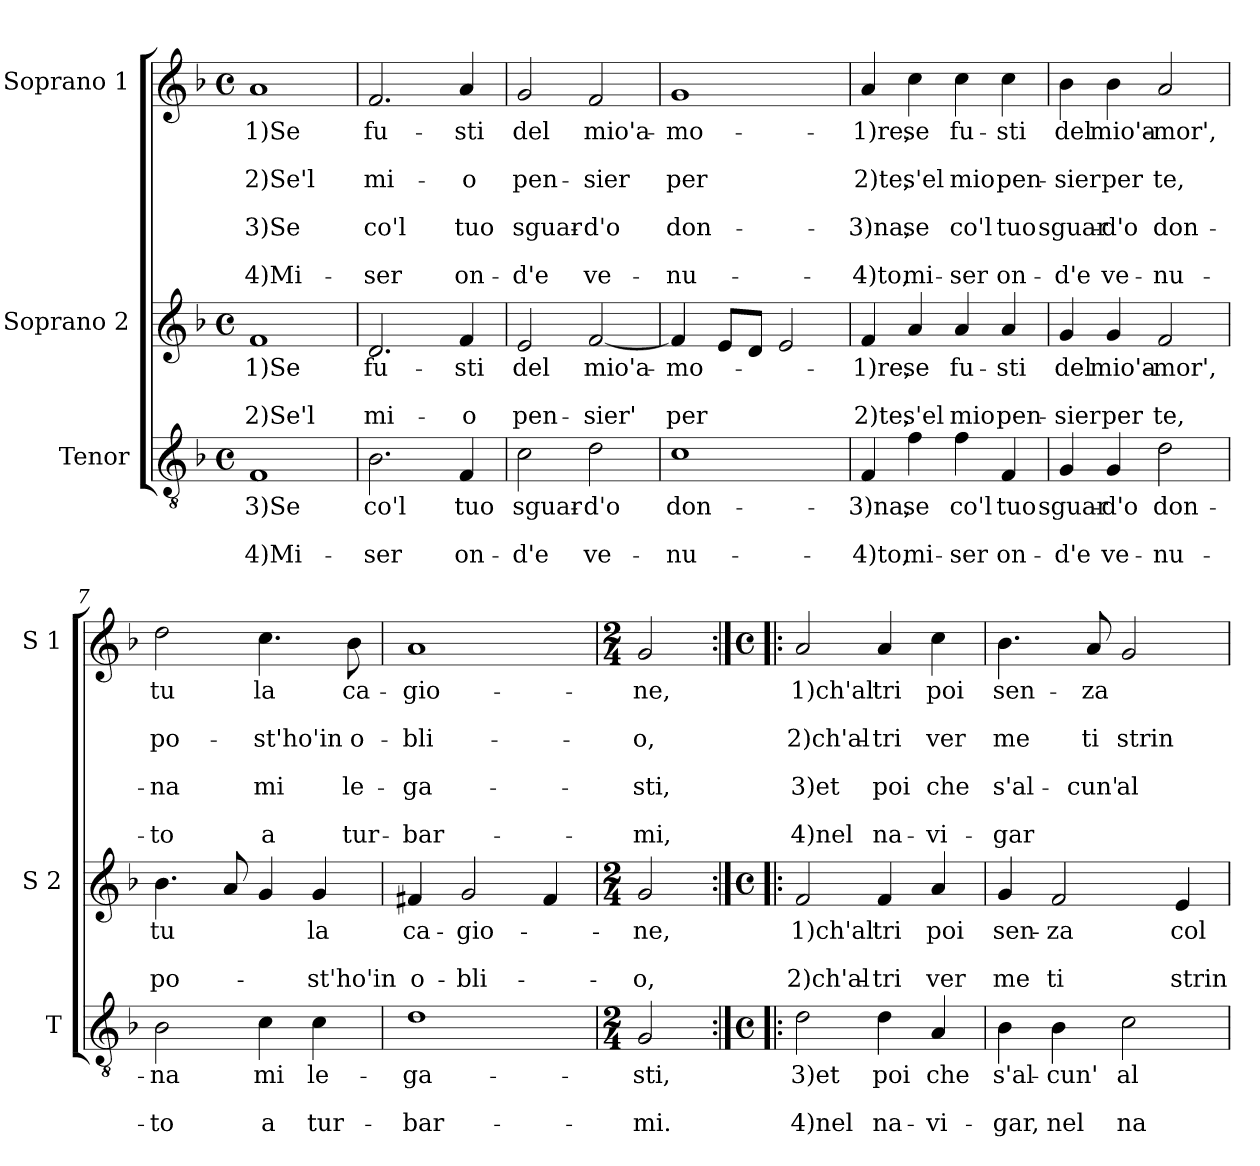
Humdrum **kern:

**kern	**text	**text	**text	**kern	**text	**text	**text	**kern	**text	**text	**text	**text	**text	**text	**text
*part3	*part3	*part3	*part3	*part2	*part2	*part2	*part2	*part1	*part1	*part1	*part1	*part1	*part1	*part1	*part1
*staff3	*staff3	*staff3	*staff3	*staff2	*staff2	*staff2	*staff2	*staff1	*staff1	*staff1	*staff1	*staff1	*staff1	*staff1	*staff1
*I"Tenor	*	*	*	*I"Soprano 2	*	*	*	*I"Soprano 1	*	*	*	*	*	*	*
*I'T	*	*	*	*I'S 2	*	*	*	*I'S 1	*	*	*	*	*	*	*
*clefGv2	*	*	*	*clefG2	*	*	*	*clefG2	*	*	*	*	*	*	*
*k[b-]	*	*	*	*k[b-]	*	*	*	*k[b-]	*	*	*	*	*	*	*
*F:	*	*	*	*F:	*	*	*	*F:	*	*	*	*	*	*	*
*M4/4	*	*	*	*M4/4	*	*	*	*M4/4	*	*	*	*	*	*	*
*met(c)	*	*	*	*met(c)	*	*	*	*met(c)	*	*	*	*	*	*	*
=1	=1	=1	=1	=1	=1	=1	=1	=1	=1	=1	=1	=1	=1	=1	=1
!	!LO:LY:b	!	!LO:LY:b	!	!LO:LY:b	!	!LO:LY:b	!	!LO:LY:b	!	!LO:LY:b	!	!LO:LY:b	!	!LO:LY:b
1F	3)Se	.	4)Mi-	1f	1)Se	.	2)Se'l	1a	1)Se	.	2)Se'l	.	3)Se	.	4)Mi-
=2	=2	=2	=2	=2	=2	=2	=2	=2	=2	=2	=2	=2	=2	=2	=2
!	!LO:LY:b	!	!LO:LY:b	!	!LO:LY:b	!	!LO:LY:b	!	!LO:LY:b	!	!LO:LY:b	!	!LO:LY:b	!	!LO:LY:b
2.B-\	co'l	.	-ser	2.d/	fu-	.	mi-	2.f/	fu-	.	mi-	.	co'l	.	-ser
!	!LO:LY:b	!	!LO:LY:b	!	!LO:LY:b	!	!LO:LY:b	!	!LO:LY:b	!	!LO:LY:b	!	!LO:LY:b	!	!LO:LY:b
4F/	tuo	.	on-	4f/	-sti	.	-o	4a/	-sti	.	-o	.	tuo	.	on-
=3	=3	=3	=3	=3	=3	=3	=3	=3	=3	=3	=3	=3	=3	=3	=3
!	!LO:LY:b	!	!LO:LY:b	!	!LO:LY:b	!	!LO:LY:b	!	!LO:LY:b	!	!LO:LY:b	!	!LO:LY:b	!	!LO:LY:b
2c\	sguar-	.	-d'e	2e/	del	.	pen-	2g/	del	.	pen-	.	sguar-	.	-d'e
!	!LO:LY:b	!	!LO:LY:b	!	!LO:LY:b	!	!LO:LY:b	!	!LO:LY:b	!	!LO:LY:b	!	!LO:LY:b	!	!LO:LY:b
2d\	-d'o	.	ve-	[2f/	mio'a-	.	-sier'	2f/	mio'a-	.	-sier	.	-d'o	.	ve-
=4	=4	=4	=4	=4	=4	=4	=4	=4	=4	=4	=4	=4	=4	=4	=4
!	!LO:LY:b	!	!LO:LY:b	!	!LO:LY:b	!	!LO:LY:b	!	!LO:LY:b	!	!LO:LY:b	!	!LO:LY:b	!	!LO:LY:b
1c	don-	.	-nu-	4f/]	-mo-	.	per	1g	-mo-	.	per	.	don-	.	-nu-
.	.	.	.	8e/L	.	.	.	.	.	.	.	.	.	.	.
.	.	.	.	8d/J	.	.	.	.	.	.	.	.	.	.	.
.	.	.	.	2e/	.	.	.	.	.	.	.	.	.	.	.
!!LO:LB:g=z
=5	=5	=5	=5	=5	=5	=5	=5	=5	=5	=5	=5	=5	=5	=5	=5
!	!LO:LY:b	!	!LO:LY:b	!	!LO:LY:b	!	!LO:LY:b	!	!LO:LY:b	!	!LO:LY:b	!	!LO:LY:b	!	!LO:LY:b
4F/	-3)na,	.	-4)to,	4f/	-1)re,	.	2)te,	4a/	-1)re,	.	2)te,	.	-3)na,	.	-4)to,
!	!LO:LY:b	!	!LO:LY:b	!	!LO:LY:b	!	!LO:LY:b	!	!LO:LY:b	!	!LO:LY:b	!	!LO:LY:b	!	!LO:LY:b
4f\	se	.	mi-	4a/	se	.	s'el	4cc\	se	.	s'el	.	se	.	mi-
!	!LO:LY:b	!	!LO:LY:b	!	!LO:LY:b	!	!LO:LY:b	!	!LO:LY:b	!	!LO:LY:b	!	!LO:LY:b	!	!LO:LY:b
4f\	co'l	.	-ser	4a/	fu-	.	mio	4cc\	fu-	.	mio	.	co'l	.	-ser
!	!LO:LY:b	!	!LO:LY:b	!	!LO:LY:b	!	!LO:LY:b	!	!LO:LY:b	!	!LO:LY:b	!	!LO:LY:b	!	!LO:LY:b
4F/	tuo	.	on-	4a/	-sti	.	pen-	4cc\	-sti	.	pen-	.	tuo	.	on-
=6	=6	=6	=6	=6	=6	=6	=6	=6	=6	=6	=6	=6	=6	=6	=6
!	!LO:LY:b	!	!LO:LY:b	!	!LO:LY:b	!	!LO:LY:b	!	!LO:LY:b	!	!LO:LY:b	!	!LO:LY:b	!	!LO:LY:b
4G/	sguar-	.	-d'e	4g/	del	.	-sier	4b-\	del	.	-sier	.	sguar-	.	-d'e
!	!LO:LY:b	!	!LO:LY:b	!	!LO:LY:b	!	!LO:LY:b	!	!LO:LY:b	!	!LO:LY:b	!	!LO:LY:b	!	!LO:LY:b
4G/	-d'o	.	ve-	4g/	mio'a-	.	per	4b-\	mio'a-	.	per	.	-d'o	.	ve-
!	!LO:LY:b	!	!LO:LY:b	!	!LO:LY:b	!	!LO:LY:b	!	!LO:LY:b	!	!LO:LY:b	!	!LO:LY:b	!	!LO:LY:b
2d\	don-	.	-nu-	2f/	-mor',	.	te,	2a/	-mor',	.	te,	.	don-	.	-nu-
=7	=7	=7	=7	=7	=7	=7	=7	=7	=7	=7	=7	=7	=7	=7	=7
!	!LO:LY:b	!	!LO:LY:b	!	!LO:LY:b	!	!LO:LY:b	!	!LO:LY:b	!	!LO:LY:b	!	!LO:LY:b	!	!LO:LY:b
2B-\	-na	.	-to	4.b-\	tu	.	po-	2dd\	tu	.	po-	.	-na	.	-to
.	.	.	.	8a/	.	.	.	.	.	.	.	.	.	.	.
!	!LO:LY:b	!	!LO:LY:b	!	!	!	!	!	!LO:LY:b	!	!LO:LY:b	!	!LO:LY:b	!	!LO:LY:b
4c\	mi	.	a	4g/	.	.	.	4.cc\	la	.	-st'ho'in	.	mi	.	a
!	!LO:LY:b	!	!LO:LY:b	!	!LO:LY:b	!	!LO:LY:b	!	!	!	!	!	!	!	!
4c\	le-	.	tur-	4g/	la	.	-st'ho'in	.	.	.	.	.	.	.	.
!	!	!	!	!	!	!	!	!	!LO:LY:b	!	!LO:LY:b	!	!LO:LY:b	!	!LO:LY:b
.	.	.	.	.	.	.	.	8b-\	ca-	.	o-	.	le-	.	tur-
=8	=8	=8	=8	=8	=8	=8	=8	=8	=8	=8	=8	=8	=8	=8	=8
!	!LO:LY:b	!	!LO:LY:b	!	!LO:LY:b	!	!LO:LY:b	!	!LO:LY:b	!	!LO:LY:b	!	!LO:LY:b	!	!LO:LY:b
1d	-ga-	.	-bar-	4f#X/	ca-	.	o-	1a	-gio-	.	-bli-	.	-ga-	.	-bar-
!	!	!	!	!	!LO:LY:b	!	!LO:LY:b	!	!	!	!	!	!	!	!
.	.	.	.	2g/	-gio-	.	-bli-	.	.	.	.	.	.	.	.
.	.	.	.	4f#/	.	.	.	.	.	.	.	.	.	.	.
=9	=9	=9	=9	=9	=9	=9	=9	=9	=9	=9	=9	=9	=9	=9	=9
*M2/4	*	*	*	*M2/4	*	*	*	*M2/4	*	*	*	*	*	*	*
!	!LO:LY:b	!	!LO:LY:b	!	!LO:LY:b	!	!LO:LY:b	!	!LO:LY:b	!	!LO:LY:b	!	!LO:LY:b	!	!LO:LY:b
2G/	-sti,	.	-mi.	2g/	-ne,	.	-o,	2g/	-ne,	.	-o,	.	-sti,	.	-mi,
!!LO:PB:g=z
=10:|!|:	=10:|!|:	=10:|!|:	=10:|!|:	=10:|!|:	=10:|!|:	=10:|!|:	=10:|!|:	=10:|!|:	=10:|!|:	=10:|!|:	=10:|!|:	=10:|!|:	=10:|!|:	=10:|!|:	=10:|!|:
*M4/4	*	*	*	*M4/4	*	*	*	*M4/4	*	*	*	*	*	*	*
*met(c)	*	*	*	*met(c)	*	*	*	*met(c)	*	*	*	*	*	*	*
!	!LO:LY:b	!	!LO:LY:b	!	!LO:LY:b	!	!LO:LY:b	!	!LO:LY:b	!	!LO:LY:b	!	!LO:LY:b	!	!LO:LY:b
2d\	3)et	.	4)nel	2f/	1)ch'al	.	2)ch'al-	2a/	1)ch'al	.	2)ch'al-	.	3)et	.	4)nel
!	!LO:LY:b	!	!LO:LY:b	!	!LO:LY:b	!	!LO:LY:b	!	!LO:LY:b	!	!LO:LY:b	!	!LO:LY:b	!	!LO:LY:b
4d\	poi	.	na-	4f/	tri	.	-tri	4a/	tri	.	-tri	.	poi	.	na-
!	!LO:LY:b	!	!LO:LY:b	!	!LO:LY:b	!	!LO:LY:b	!	!LO:LY:b	!	!LO:LY:b	!	!LO:LY:b	!	!LO:LY:b
4A/	che	.	-vi-	4a/	poi	.	ver	4cc\	poi	.	ver	.	che	.	-vi-
=11	=11	=11	=11	=11	=11	=11	=11	=11	=11	=11	=11	=11	=11	=11	=11
!	!LO:LY:b	!	!LO:LY:b	!	!LO:LY:b	!	!LO:LY:b	!	!LO:LY:b	!	!LO:LY:b	!	!LO:LY:b	!	!LO:LY:b
4B-\	s'al-	.	-gar,	4g/	sen-	.	me	4.b-\	sen-	.	me	.	s'al-	.	-gar
!	!LO:LY:b	!	!LO:LY:b	!	!LO:LY:b	!	!LO:LY:b	!	!	!	!	!	!	!	!
4B-\	-cun'	.	nel	2f/	-za	.	ti	.	.	.	.	.	.	.	.
!	!	!	!	!	!	!	!	!	!LO:LY:b	!	!LO:LY:b	!	!LO:LY:b	!	!
.	.	.	.	.	.	.	.	8a/	-za	.	ti	.	-cun'	.	.
!	!LO:LY:b	!	!LO:LY:b	!	!	!	!	!	!	!	!LO:LY:b	!	!LO:LY:b	!	!
2c\	al-	.	na-	.	.	.	.	2g/	.	.	strin-	.	al-	.	.
!	!	!	!	!	!LO:LY:b	!	!LO:LY:b	!	!	!	!	!	!	!	!
.	.	.	.	4e/	col-	.	strin-	.	.	.	.	.	.	.	.
=	=	=	=	=	=	=	=	=	=	=	=	=	=	=	=
*-	*-	*-	*-	*-	*-	*-	*-	*-	*-	*-	*-	*-	*-	*-	*-
